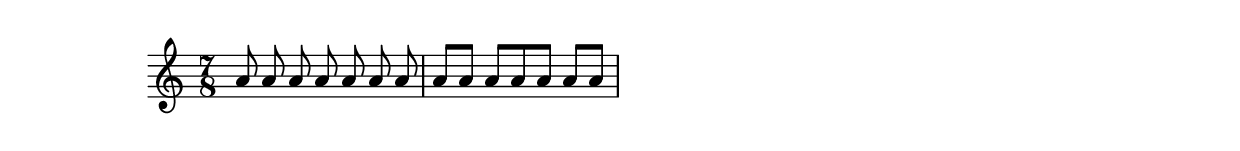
%% DO NOT EDIT this file manually; it is automatically
%% generated from LSR http://lsr.dsi.unimi.it
%% Make any changes in LSR itself, or in Documentation/snippets/new/ ,
%% and then run scripts/auxiliar/makelsr.py
%%
%% This file is in the public domain.
\version "2.14.2"

\header {
  lsrtags = "rhythms"

%% Translation of GIT committish: 6977ddc9a3b63ea810eaecb864269c7d847ccf98
  texidoces = "
No está especificada ninguna agrupación predeterminada automática de
las barras para el compás de 7/8, de forma que si se requieren barras
automáticas se debe especificar el agrupamiento mediante
<code>beatStructure</code>.  Por ejemplo, para agrupar todas las
barras en la forma 2-3-2 en el compás de 7/8, especificamos los
finales de barra en 2/8 y 5/8:

"
  doctitlees = "Agrupamiento de las barras en el compás de 7/8"


%% Translation of GIT committish: 0a868be38a775ecb1ef935b079000cebbc64de40
texidocde = "
Es gibt keine automatischen Balkengruppen für 7/8-Takte.  Wenn diese
Taktart benötigt wird, müssen die Gruppierungen definiert werden.  Um
beispielsweise alle Noten in 2/8-3/8-2/8 aufzuteilen, müssen Balkenenden
für 2/8 und 5/8 definiert werden:

"
  doctitlede = "Balkengruppen für 7/8-Takte"


%% Translation of GIT committish: 3b125956b08d27ef39cd48bfa3a2f1e1bb2ae8b4
  texidocfr = "
Aucune règle de ligature automatique n'est disponible pour une mesure à
7/8.  Il faudra donc, en pareil cas, définir vous-même les règles de
regroupement.  Pour, par exemple, ligaturer sur la base de 2/8-3/8-2/8,
il faudra donc définir les terminaisons de 2/8 et 5/8 :

"
  doctitlefr = "Règle de ligature dans une mesure à 7/8"

  texidoc = "
There are no default automatic beam groupings specified for 7/8 time,
so if automatic beams are required the grouping must be specified using
<code>beatStructure</code>.  For example, to  group all beams 2-3-2 in
7/8 time, specify beam endings at 2/8 and 5/8:

"
  doctitle = "Beam grouping in 7/8 time"
} % begin verbatim

\relative c'' {
  \time 7/8
  % rhythm 2-3-2
  a8 a a a a a a
  \set Score.beatStructure = #'(2 3 2)
  a8 a a a a a a
}
